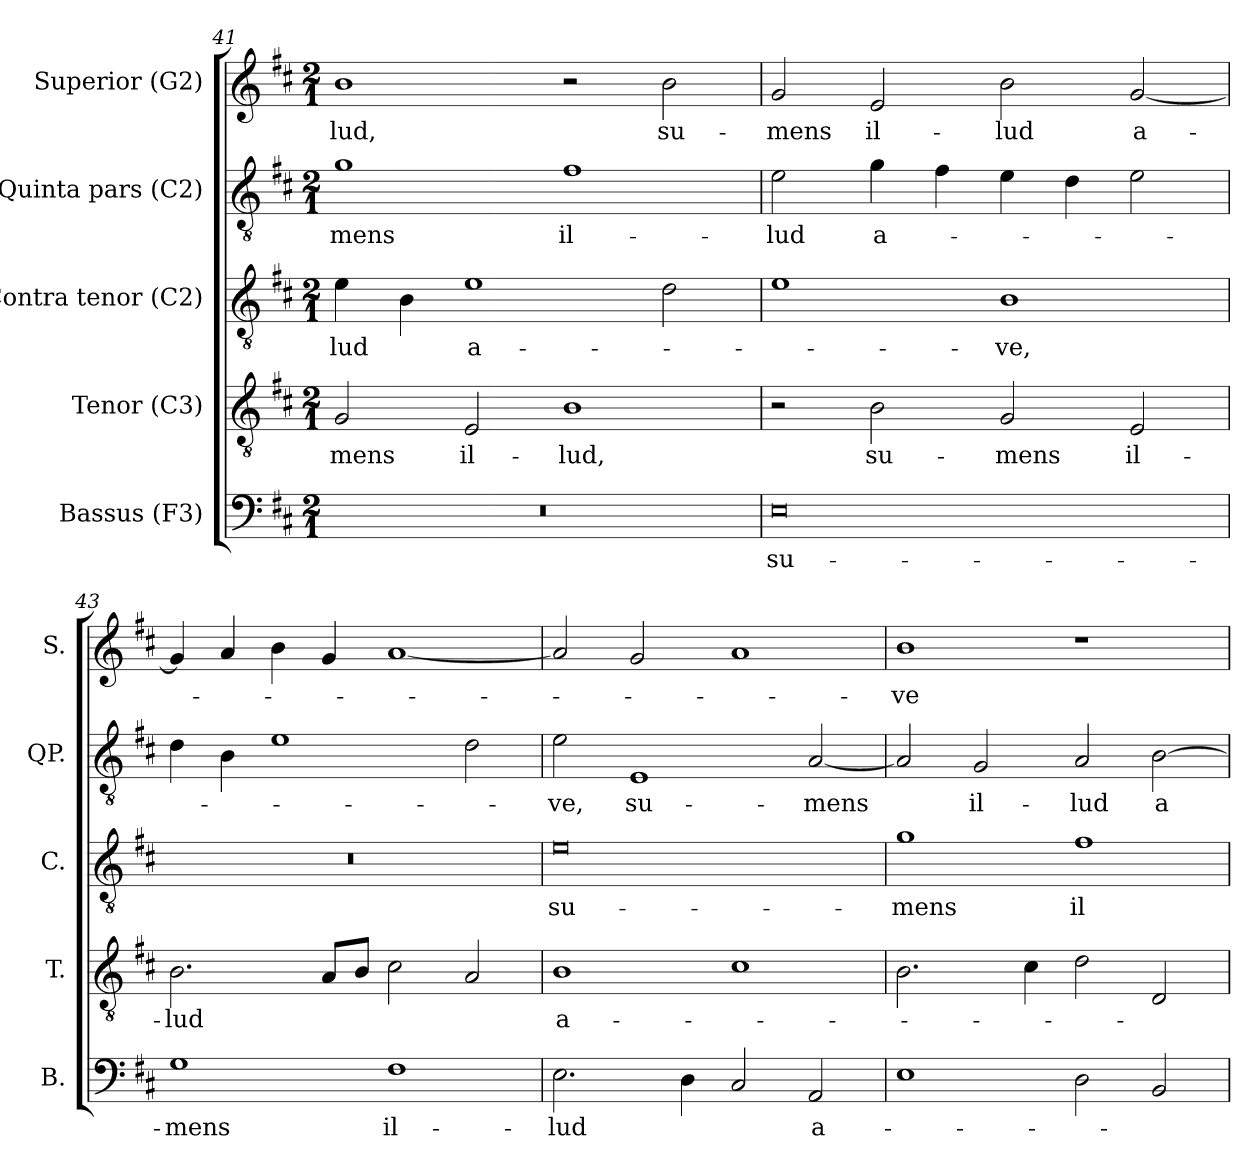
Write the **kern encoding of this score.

**kern	**text	**kern	**text	**kern	**text	**kern	**text	**kern	**text
*part5	*part5	*part4	*part4	*part3	*part3	*part2	*part2	*part1	*part1
*staff5	*staff5	*staff4	*staff4	*staff3	*staff3	*staff2	*staff2	*staff1	*staff1
*I"Bassus (F3)	*	*I"Tenor (C3)	*	*I"Contra tenor (C2)	*	*I"Quinta pars (C2)	*	*I"Superior (G2)	*
*I'B.	*	*I'T.	*	*I'C.	*	*I'QP.	*	*I'S.	*
*clefF4	*	*clefGv2	*	*clefGv2	*	*clefGv2	*	*clefG2	*
*	*	*ITrd7c12	*	*ITrd7c12	*	*ITrd7c12	*	*	*
*k[f#c#]	*	*k[f#c#]	*	*k[f#c#]	*	*k[f#c#]	*	*k[f#c#]	*
*D:	*	*D:	*	*D:	*	*D:	*	*D:	*
*M2/1	*	*M2/1	*	*M2/1	*	*M2/1	*	*M2/1	*
=41	=41	=41	=41	=41	=41	=41	=41	=41	=41
!LO:N:vis=1	!	!	!	!	!	!	!	!	!
!	!	!	!LO:LY:b:color=#000000	!	!	!	!	!	!
!	!	!	!	!	!LO:LY:b:color=#000000	!	!	!	!
!	!	!	!	!	!	!	!LO:LY:b:color=#000000	!	!
!	!	!	!	!	!	!	!	!	!LO:LY:b:color=#000000
0r	.	2GGi/	-mens	4Ei\	-lud	1Gi	-mens	1bi	-lud,
.	.	.	.	4BBi\	.	.	.	.	.
!	!	!	!LO:LY:b:color=#000000	!	!	!	!	!	!
!	!	!	!	!	!LO:LY:b:color=#000000	!	!	!	!
.	.	2EEi/	il-	1Ei	a-	.	.	.	.
!	!	!	!LO:LY:b:color=#000000	!	!	!	!	!	!
!	!	!	!	!	!	!	!LO:LY:b:color=#000000	!	!
.	.	1BBi	-lud,	.	.	1F#i	il-	2r	.
!	!	!	!	!	!	!	!	!	!LO:LY:b:color=#000000
.	.	.	.	2Di\	.	.	.	2bi\	su-
!!LO:LB:g=z
=42	=42	=42	=42	=42	=42	=42	=42	=42	=42
!	!LO:LY:b:color=#000000	!	!	!	!	!	!	!	!
!	!	!	!	!	!	!	!LO:LY:b:color=#000000	!	!
!	!	!	!	!	!	!	!	!	!LO:LY:b:color=#000000
0Ei	su-	2r	.	1Ei	.	2Ei\	-lud	2gi/	-mens
!	!	!	!LO:LY:b:color=#000000	!	!	!	!	!	!
!	!	!	!	!	!	!	!LO:LY:b:color=#000000	!	!
!	!	!	!	!	!	!	!	!	!LO:LY:b:color=#000000
.	.	2BBi\	su-	.	.	4Gi\	a-	2ei/	il-
.	.	.	.	.	.	4F#i\	.	.	.
!	!	!	!LO:LY:b:color=#000000	!	!	!	!	!	!
!	!	!	!	!	!LO:LY:b:color=#000000	!	!	!	!
!	!	!	!	!	!	!	!	!	!LO:LY:b:color=#000000
.	.	2GGi/	-mens	1BBi	-ve,	4Ei\	.	2bi\	-lud
.	.	.	.	.	.	4Di\	.	.	.
!	!	!	!LO:LY:b:color=#000000	!	!	!	!	!	!
!	!	!	!	!	!	!	!	!	!LO:LY:b:color=#000000
.	.	2EEi/	il-	.	.	2Ei\	.	[2gi/	a-
=43	=43	=43	=43	=43	=43	=43	=43	=43	=43
!	!LO:LY:b:color=#000000	!	!	!	!	!	!	!	!
!	!	!	!LO:LY:b:color=#000000	!LO:N:vis=1	!	!	!	!	!
1Gi	-mens	2.BBi\	-lud	0r	.	4Di\	.	4gi/]	.
.	.	.	.	.	.	4BBi\	.	4ai/	.
.	.	.	.	.	.	1Ei	.	4bi\	.
.	.	8AAi/L	.	.	.	.	.	4gi/	.
.	.	8BBi/J	.	.	.	.	.	.	.
!	!LO:LY:b:color=#000000	!	!	!	!	!	!	!	!
1F#i	il-	2C#i\	.	.	.	.	.	[1ai	.
.	.	2AAi/	.	.	.	2Di\	.	.	.
=44	=44	=44	=44	=44	=44	=44	=44	=44	=44
!	!LO:LY:b:color=#000000	!	!	!	!	!	!	!	!
!	!	!	!LO:LY:b:color=#000000	!	!	!	!	!	!
!	!	!	!	!	!LO:LY:b:color=#000000	!	!	!	!
!	!	!	!	!	!	!	!LO:LY:b:color=#000000	!	!
2.Ei\	-lud	1BBi	a-	0Ei	su-	2Ei\	-ve,	2ai/]	.
!	!	!	!	!	!	!	!LO:LY:b:color=#000000	!	!
.	.	.	.	.	.	1EEi	su-	2gi/	.
4Di\	.	.	.	.	.	.	.	.	.
2C#i/	.	1C#i	.	.	.	.	.	1ai	.
!	!LO:LY:b:color=#000000	!	!	!	!	!	!	!	!
!	!	!	!	!	!	!	!LO:LY:b:color=#000000	!	!
2AAi/	a-	.	.	.	.	[2AAi/	-mens	.	.
=45	=45	=45	=45	=45	=45	=45	=45	=45	=45
!	!	!	!	!	!LO:LY:b:color=#000000	!	!	!	!
!	!	!	!	!	!	!	!	!	!LO:LY:b:color=#000000
1Ei	.	2.BBi\	.	1Gi	-mens	2AAi/]	.	1bi	-ve
!	!	!	!	!	!	!	!LO:LY:b:color=#000000	!	!
.	.	.	.	.	.	2GGi/	il-	.	.
.	.	4C#i\	.	.	.	.	.	.	.
!	!	!	!	!	!LO:LY:b:color=#000000	!	!	!	!
!	!	!	!	!	!	!	!LO:LY:b:color=#000000	!	!
2Di\	.	2Di\	.	1F#i	il-	2AAi/	-lud	1r	.
!	!	!	!	!	!	!	!LO:LY:b:color=#000000	!	!
2BBi/	.	2DDi/	.	.	.	[2BBi\	a-	.	.
=	=	=	=	=	=	=	=	=	=
*-	*-	*-	*-	*-	*-	*-	*-	*-	*-
